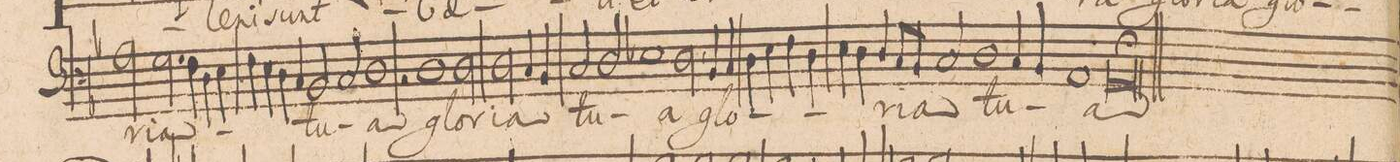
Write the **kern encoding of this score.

**kern	**text
*I"BASSVS.	*
*clefF4	*
*k[b-]	*
*met(C|)	*
*M2/1	*
2A\	-ri-
2.G\	-a
4F\	.
4D\	.
4Eny\	.
=35-	=35-
4F\	.
4E\	.
4D\	.
4C/	.
2BB-/	tu-
2C/	.
=36-	=36-
1D	-a
2rC	.
1D	glo-
=37-	=37-
2D\	-ri-
2D\	-a
4C/	.
4BB-/	.
=38-	=38-
2C/	tu-
2D/	.
1E-X	.
=39-	=39-
2D,\	-a
4BB-/	glo-
4C/	.
4D\	.
4Eny\	.
4F\	.
4D\	.
=40-	=40-
4E\	.
4D\	.
4D/	.
8C/L	-ri-
8BB-/J	.
2C/	-a
1D	tu-
=41-	=41-
4C/	.
4BB-/	.
1AA	.
=42-	=42-
0GGl;	-a
=43||	=43||
*>C	*
*M2/1	*
*met(C|)	*
*-	*-
